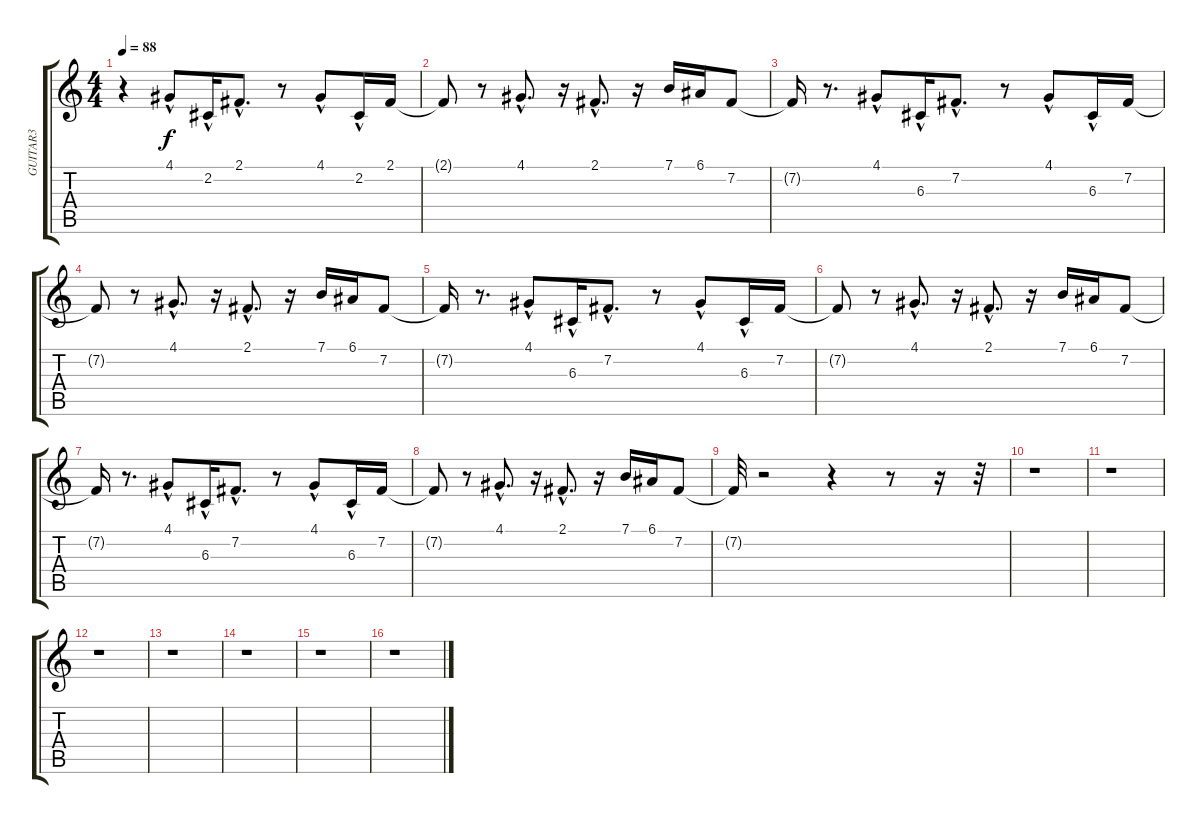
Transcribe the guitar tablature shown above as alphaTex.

\track ("GUITAR3" "GUITAR3") {instrument electricpiano1}
\staff {score tabs}
\tuning (E4 B3 G3 D3 A2 E2) {hide}
\ts (4 4)
\tempo 88
\clef g2
\ks c
r.4{dy f} 4.1{hac}.8 2.2{hac}.16 2.1{hac}.8{d} r.8 4.1{hac}.8 2.2{hac}.16 2.1.16 |
2.1{t}.8 r.8 4.1{hac}.8{d} r.16 2.1{hac}.8{d} r.16 7.1.16 6.1.16 7.2.8 |
7.2{t}.16 r.8{d} 4.1{hac}.8 6.3{hac}.16 7.2{hac}.8{d} r.8 4.1{hac}.8 6.3{hac}.16 7.2.16 |
7.2{t}.8 r.8 4.1{hac}.8{d} r.16 2.1{hac}.8{d} r.16 7.1.16 6.1.16 7.2.8 |
7.2{t}.16 r.8{d} 4.1{hac}.8 6.3{hac}.16 7.2{hac}.8{d} r.8 4.1{hac}.8 6.3{hac}.16 7.2.16 |
7.2{t}.8 r.8 4.1{hac}.8{d} r.16 2.1{hac}.8{d} r.16 7.1.16 6.1.16 7.2.8 |
7.2{t}.16 r.8{d} 4.1{hac}.8 6.3{hac}.16 7.2{hac}.8{d} r.8 4.1{hac}.8 6.3{hac}.16 7.2.16 |
7.2{t}.8 r.8 4.1{hac}.8{d} r.16 2.1{hac}.8{d} r.16 7.1.16 6.1.16 7.2.8 |
7.2{t}.32 r.2 r.4 r.8 r.16 r.32 |
r.1 |
r.1 |
r.1 |
r.1 |
r.1 |
r.1 |
r.1
